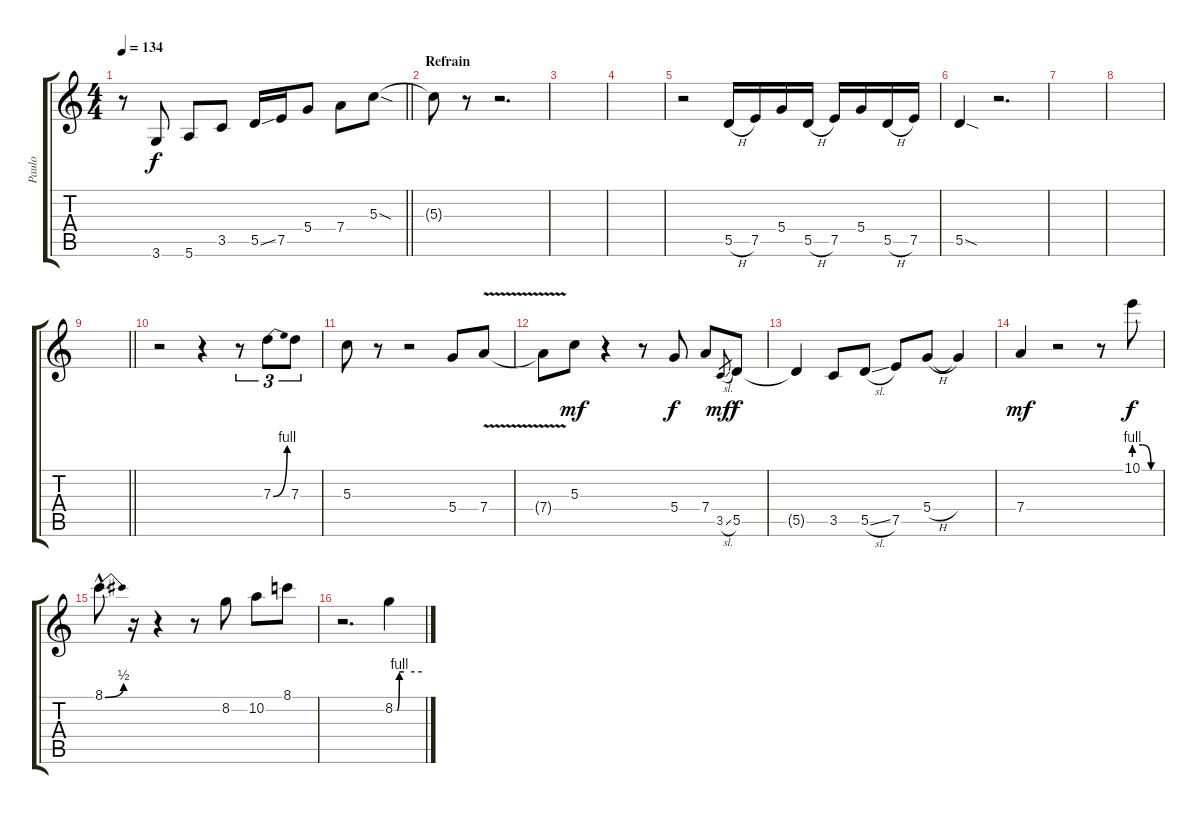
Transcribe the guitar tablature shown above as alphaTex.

\track ("Paulo" "Paulo") {instrument distortionguitar}
\staff {score tabs}
\tuning (E4 B3 G3 D3 A2 E2) {hide}
\ts (4 4)
\tempo 134
\clef g2
\barLineRight lightlight
\ks c
r.8{dy f} 3.6.8 5.6.8 3.5.8 5.5{ss}.16 7.5.16 5.4.8 7.4.8 5.3{sod}.8 |
\section ("" "Refrain")
5.3{t}.8 r.8 r.2{d} |
|
|
r.2 5.5{h}.16 7.5.16 5.4.16 5.5{h}.16 7.5.16 5.4.16 5.5{h}.16 7.5.16 |
5.5{sod}.4 r.2{d} |
|
|
\barLineRight lightlight
|
r.2 r.4 r.8{tu (3 2)} 7.3{be (bend 0 0 60 4)}.8{tu (3 2)} 7.3.8{tu (3 2)} |
5.3.8 r.8 r.2 5.4.8 7.4{v}.8 |
7.4{t}.8 5.3.8{dy mf} r.4 r.8 5.4.8{dy f} 7.4.8 3.5{sl}.8{gr dy mf} 5.5.8{dy f} |
5.5{t}.4 3.5.8 5.5{sl}.8 7.5.8 5.4{h}.8 5.4{t}.4 |
7.4.4{dy mf} r.2 r.8 10.1{be (custom 0 4 20 4 40 0 60 0)}.8{dy f} |
8.1{be (bend 0 0 60 2) hac}.8{d} r.16 r.4 r.8 8.2.8 10.2.8 8.1.8 |
r.2{d} 8.2{be (custom 0 0 5 0 10 4 20 4 60 4)}.4
